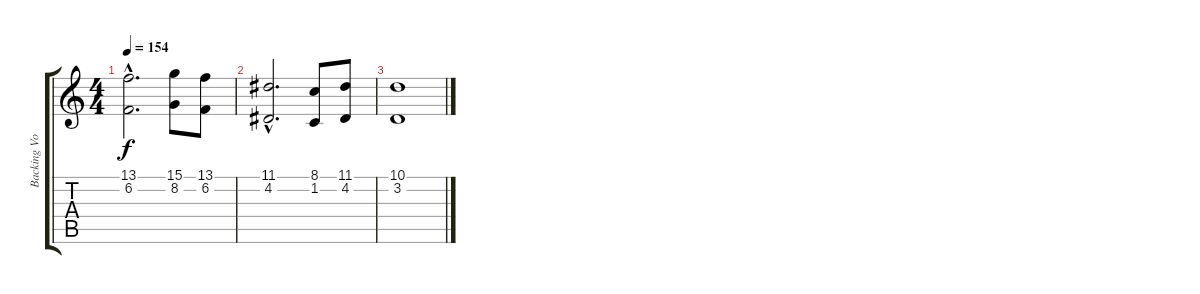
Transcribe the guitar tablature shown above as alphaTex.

\track ("Backing Voices" "Backing Vo") {instrument choiraahs}
\staff {score tabs}
\tuning (E4 B3 G3 D3 A2 E2) {hide}
\ts (4 4)
\tempo 154
\clef g2
\ks c
(13.1{hac} 6.2{hac}).2{d dy f} (15.1 8.2).8 (13.1 6.2).8 |
(11.1{hac} 4.2{hac}).2{d} (8.1 1.2).8 (11.1 4.2).8 |
(10.1 3.2).1
